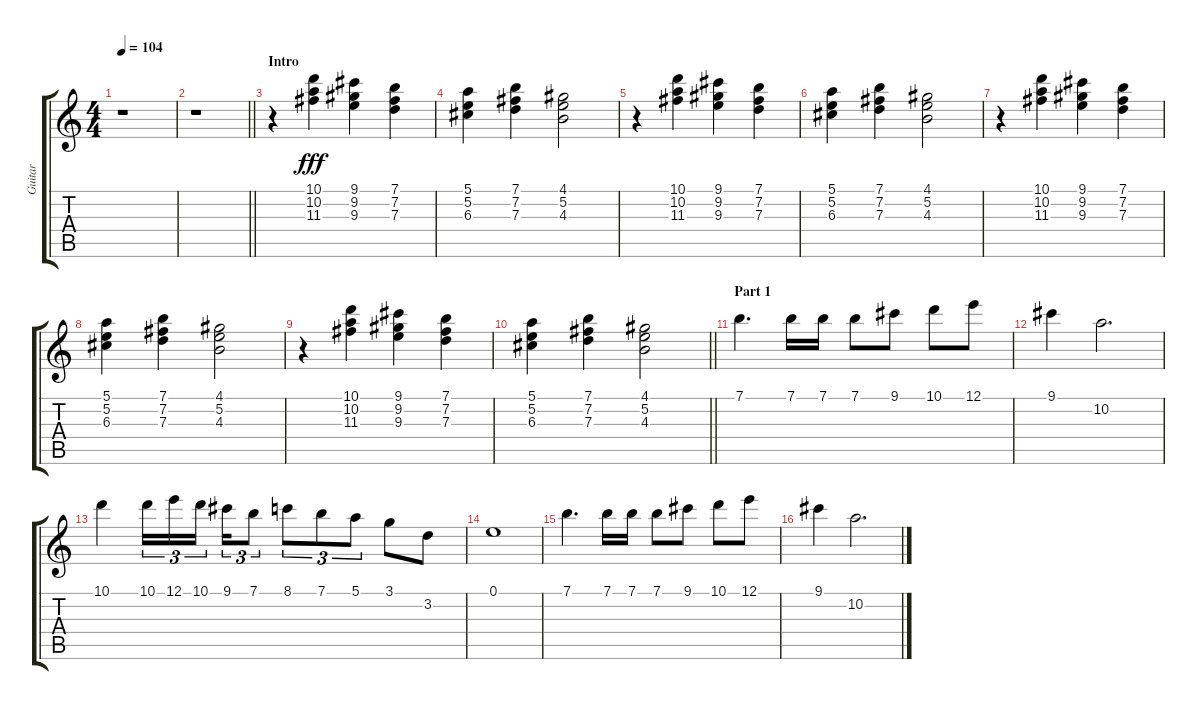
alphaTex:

\track ("Guitar  " "Guitar  ") {instrument distortionguitar}
\staff {score tabs}
\tuning (E4 B3 G3 D3 A2 E2) {hide}
\ts (4 4)
\tempo 104
\clef g2
\ks c
r.1{dy fff instrument distortionguitar} |
\barLineRight lightlight
r.1 |
\section ("" "Intro")
r.4 (10.1 10.2 11.3).4 (9.1 9.2 9.3).4 (7.1 7.2 7.3).4 |
(5.1 5.2 6.3).4 (7.1 7.2 7.3).4 (4.1 5.2 4.3).2 |
r.4 (10.1 10.2 11.3).4 (9.1 9.2 9.3).4 (7.1 7.2 7.3).4 |
(5.1 5.2 6.3).4 (7.1 7.2 7.3).4 (4.1 5.2 4.3).2 |
r.4 (10.1 10.2 11.3).4 (9.1 9.2 9.3).4 (7.1 7.2 7.3).4 |
(5.1 5.2 6.3).4 (7.1 7.2 7.3).4 (4.1 5.2 4.3).2 |
r.4 (10.1 10.2 11.3).4 (9.1 9.2 9.3).4 (7.1 7.2 7.3).4 |
\barLineRight lightlight
(5.1 5.2 6.3).4 (7.1 7.2 7.3).4 (4.1 5.2 4.3).2 |
\section ("" "Part 1")
7.1.4{d} 7.1.16 7.1.16 7.1.8 9.1.8 10.1.8 12.1.8 |
9.1.4 10.2.2{d} |
10.1.4 10.1.16{tu (3 2)} 12.1.16{tu (3 2)} 10.1.16{tu (3 2) beam splitsecondary} 9.1.16{tu (3 2)} 7.1.8{tu (3 2)} 8.1.8{tu (3 2)} 7.1.8{tu (3 2)} 5.1.8{tu (3 2)} 3.1.8 3.2.8 |
0.1.1 |
7.1.4{d} 7.1.16 7.1.16 7.1.8 9.1.8 10.1.8 12.1.8 |
9.1.4 10.2.2{d}
